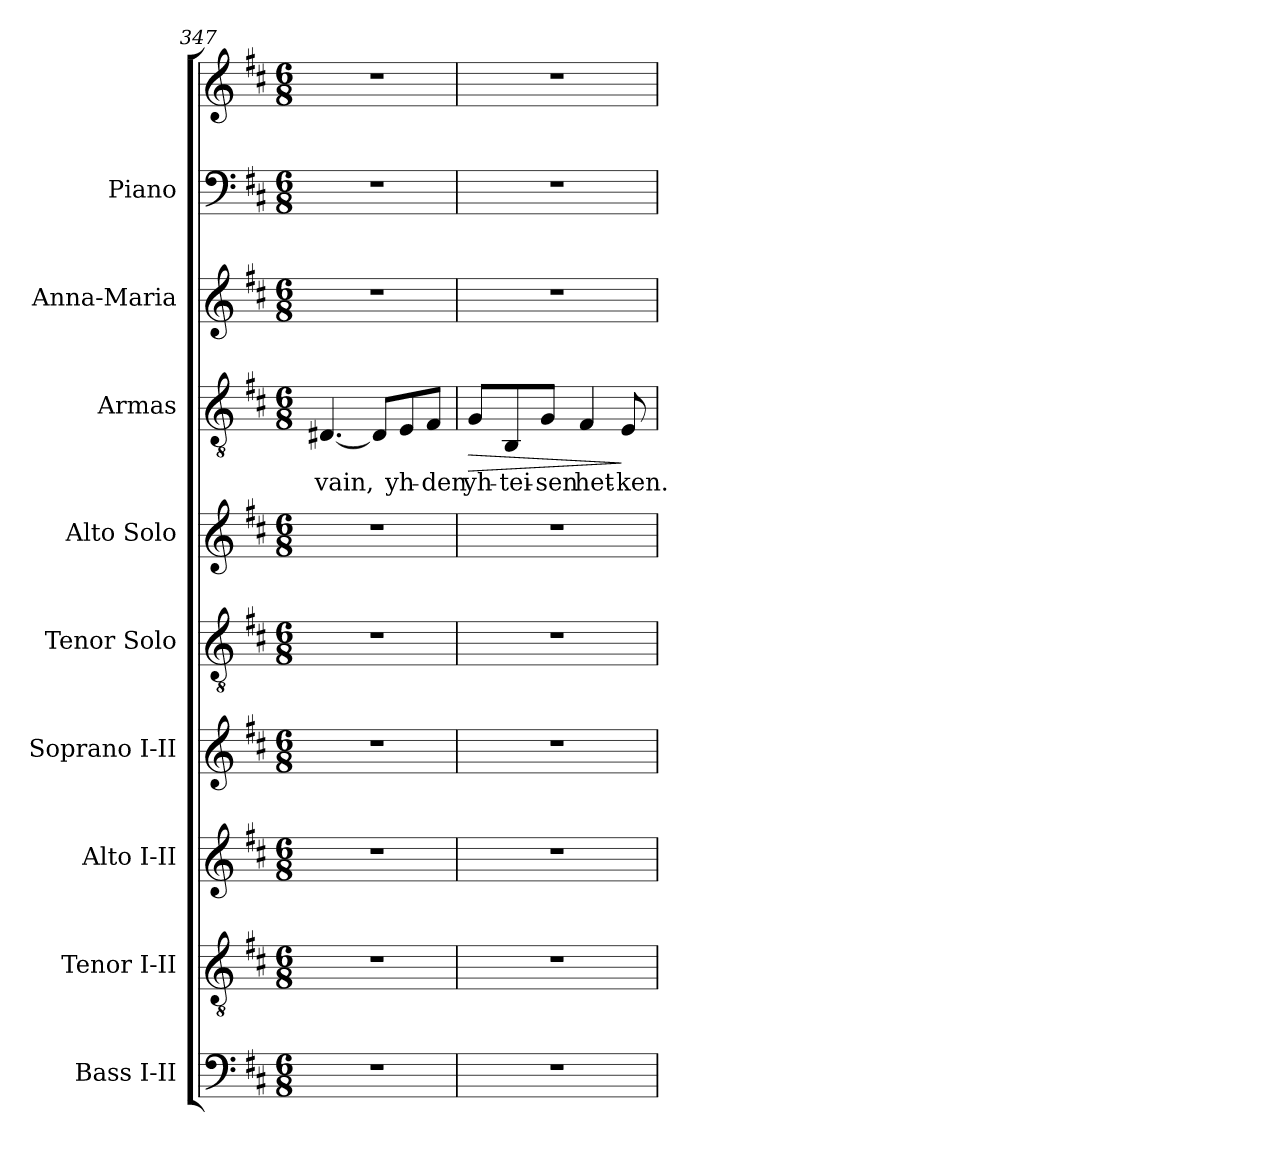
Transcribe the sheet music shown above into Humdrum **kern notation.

**kern	**kern	**kern	**kern	**kern	**kern	**kern	**text	**dynam	**kern	**kern	**kern
*part9	*part8	*part7	*part6	*part5	*part4	*part3	*part3	*part3	*part2	*part1	*part1
*staff10	*staff9	*staff8	*staff7	*staff6	*staff5	*staff4	*staff4	*staff4	*staff3	*staff2	*staff1
*I"Bass I-II	*I"Tenor I-II	*I"Alto I-II	*I"Soprano I-II	*I"Tenor Solo	*I"Alto Solo	*I"Armas	*	*	*I"Anna-Maria	*I"Piano	*
*I'B.	*I'T.	*I'A.	*I'S.	*I'T. Solo	*I'A. Solo	*I'Armas	*	*	*I'A-M	*I'Pno.	*
*clefF4	*clefGv2	*clefG2	*clefG2	*clefGv2	*clefG2	*clefGv2	*	*	*clefG2	*clefF4	*clefG2
*	*ITrd7c12	*	*	*ITrd7c12	*	*ITrd7c12	*	*	*	*	*
*k[f#c#]	*k[f#c#]	*k[f#c#]	*k[f#c#]	*k[f#c#]	*k[f#c#]	*k[f#c#]	*	*	*k[f#c#]	*k[f#c#]	*k[f#c#]
*D:	*D:	*D:	*D:	*D:	*D:	*D:	*	*	*D:	*D:	*D:
*M6/8	*M6/8	*M6/8	*M6/8	*M6/8	*M6/8	*M6/8	*	*	*M6/8	*M6/8	*M6/8
=347	=347	=347	=347	=347	=347	=347	=347	=347	=347	=347	=347
!LO:N:vis=1	!LO:N:vis=1	!LO:N:vis=1	!LO:N:vis=1	!LO:N:vis=1	!LO:N:vis=1	!	!	!	!	!	!
!	!	!	!	!	!	!	!LO:LY:b:color=#000000	!	!LO:N:vis=1	!LO:N:vis=1	!LO:N:vis=1
2.r	2.r	2.r	2.r	2.r	2.r	[<4.DD#Xi/	vain,	.	2.r	2.r	2.r
.	.	.	.	.	.	8DD#i/L]	.	.	.	.	.
!	!	!	!	!	!	!	!LO:LY:b:color=#000000	!	!	!	!
.	.	.	.	.	.	8EEi/	yh-	.	.	.	.
!	!	!	!	!	!	!	!LO:LY:b:color=#000000	!	!	!	!
.	.	.	.	.	.	8FF#i/J	-den	.	.	.	.
=348	=348	=348	=348	=348	=348	=348	=348	=348	=348	=348	=348
!LO:N:vis=1	!LO:N:vis=1	!LO:N:vis=1	!LO:N:vis=1	!LO:N:vis=1	!LO:N:vis=1	!	!	!	!	!	!
!	!	!	!	!	!	!	!LO:LY:b:color=#000000	!LO:HP:b	!LO:N:vis=1	!LO:N:vis=1	!LO:N:vis=1
2.r	2.r	2.r	2.r	2.r	2.r	8GGi/L	yh-	>	2.r	2.r	2.r
!	!	!	!	!	!	!	!LO:LY:b:color=#000000	!	!	!	!
.	.	.	.	.	.	8BBBi/	-tei-	.	.	.	.
!	!	!	!	!	!	!	!LO:LY:b:color=#000000	!	!	!	!
.	.	.	.	.	.	8GGi/J	-sen	.	.	.	.
!	!	!	!	!	!	!	!LO:LY:b:color=#000000	!	!	!	!
.	.	.	.	.	.	4FF#i/	het-	.	.	.	.
!	!	!	!	!	!	!	!LO:LY:b:color=#000000	!	!	!	!
.	.	.	.	.	.	8EEi/	-ken.	]	.	.	.
=	=	=	=	=	=	=	=	=	=	=	=
*-	*-	*-	*-	*-	*-	*-	*-	*-	*-	*-	*-
